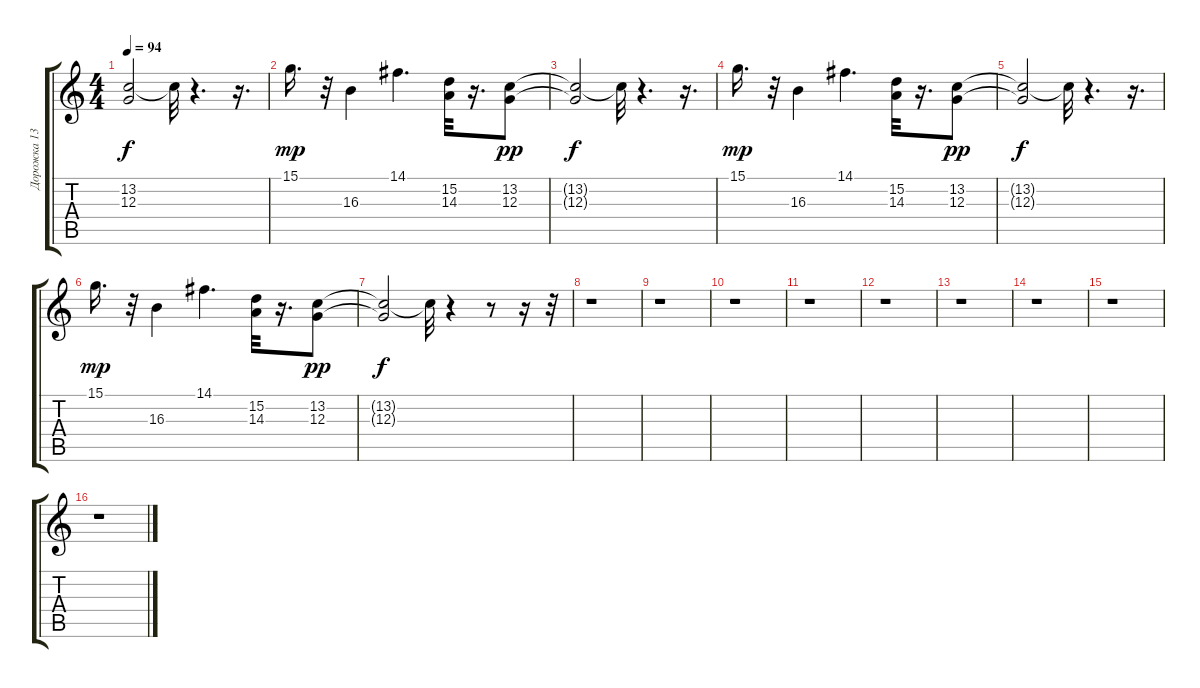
\track ("Дорожка 13" "Дорожка 13") {instrument vibraphone}
\staff {score tabs}
\tuning (E4 B3 G3 D3 A2 E2) {hide}
\ts (4 4)
\tempo 94
\clef g2
\ks c
(13.2{t} 12.3{t}).2{dy f} 13.2{t}.32 r.4{d} r.16{d} |
15.1.16{d dy mp} r.32 16.3.4 14.1.4{d} (15.2 14.3).32 r.16{d} (13.2 12.3).8{dy pp} |
(13.2{t} 12.3{t}).2{dy f} 13.2{t}.32 r.4{d} r.16{d} |
15.1.16{d dy mp} r.32 16.3.4 14.1.4{d} (15.2 14.3).32 r.16{d} (13.2 12.3).8{dy pp} |
(13.2{t} 12.3{t}).2{dy f} 13.2{t}.32 r.4{d} r.16{d} |
15.1.16{d dy mp} r.32 16.3.4 14.1.4{d} (15.2 14.3).32 r.16{d} (13.2 12.3).8{dy pp} |
(13.2{t} 12.3{t}).2{dy f} 13.2{t}.32 r.4 r.8 r.16 r.32 |
r.1 |
r.1 |
r.1 |
r.1 |
r.1 |
r.1 |
r.1 |
r.1 |
r.1
